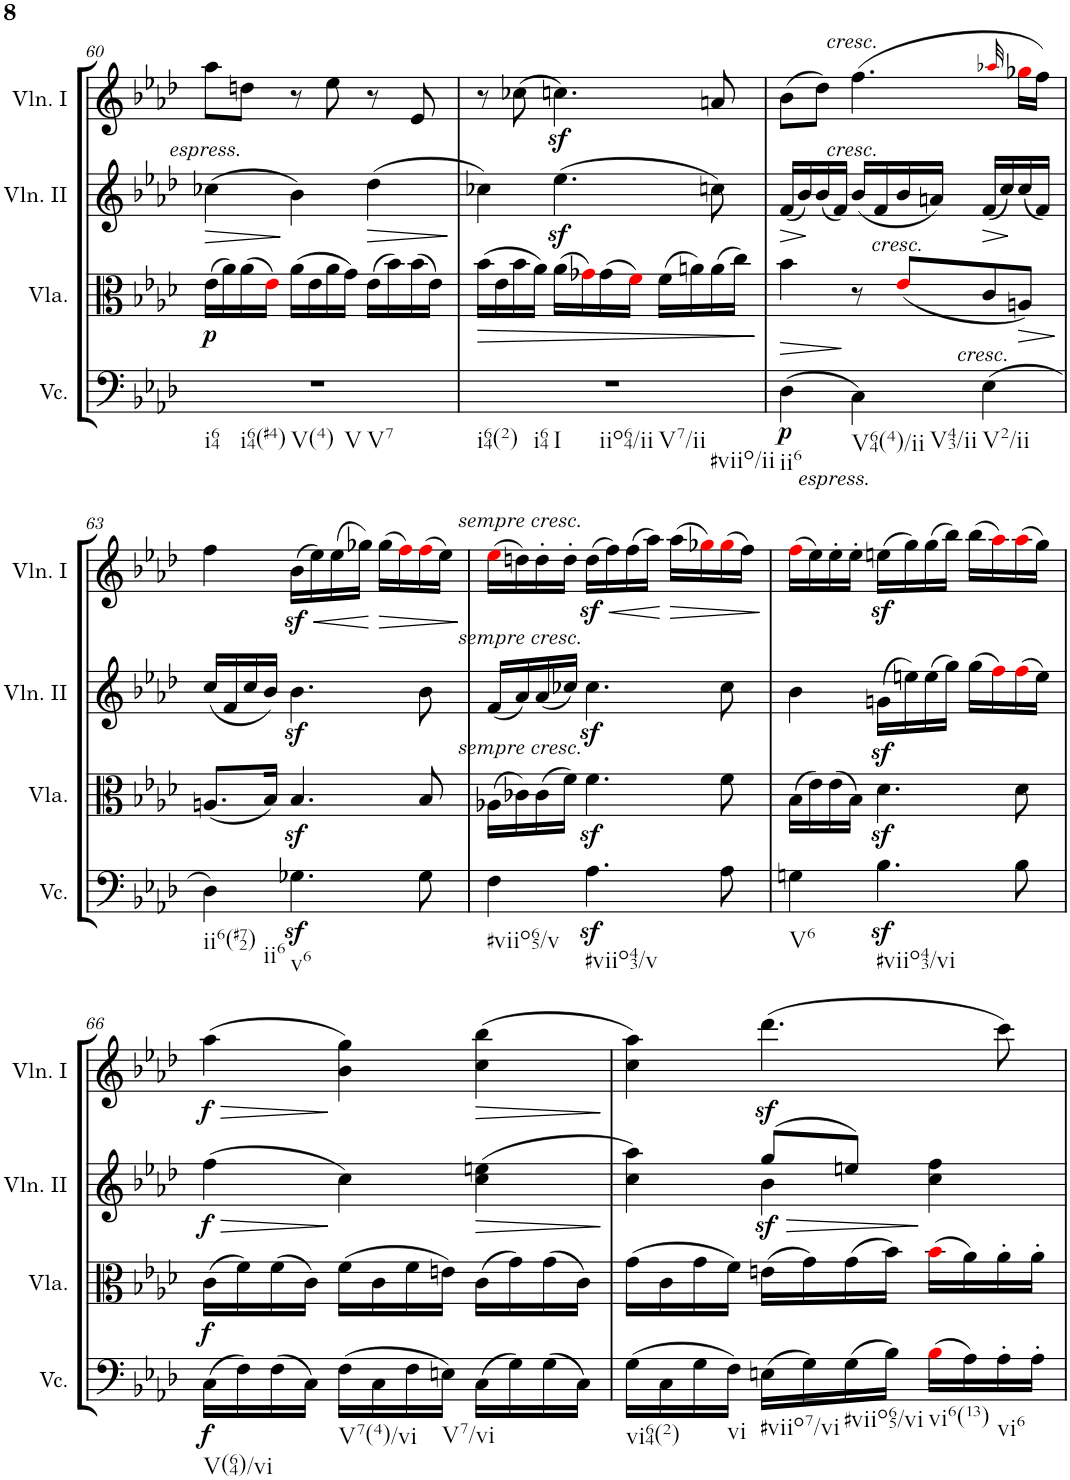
**kern	**dynam	**kern	**dynam	**kern	**dynam	**kern	**dynam
*part4	*part4	*part3	*part3	*part2	*part2	*part1	*part1
*staff4	*staff4	*staff3	*staff3	*staff2	*staff2	*staff1	*staff1
*I"Violoncello	*	*I"Viola	*	*I"Violino II	*	*I"Violino I	*
*I'Vc.	*	*I'Vla.	*	*I'Vln. II	*	*I'Vln. I	*
!!LO:PB:g=z
*clefF4	*	*clefC3	*	*clefG2	*	*clefG2	*
*k[b-e-a-d-]	*	*k[b-e-a-d-]	*	*k[b-e-a-d-]	*	*k[b-e-a-d-]	*
*M3/4	*	*M3/4	*	*M3/4	*	*M3/4	*
=60	=60	=60	=60	=60	=60	=60	=60
!	!	!	!	!LO:TX:a:i:t=espress.	!	!	!
!LO:TX:b:t=i64	!	!	!	!	!	!	!
!LO:TX:b:t=i64(#4)	!	!	!	!	!	!	!
!LO:TX:b:t=V(4)	!	!	!	!	!	!	!
!LO:TX:b:t=V	!	!	!	!	!	!	!
!LO:TX:b:t=V7	!	!	!	!	!	!	!
!	!	!	!LO:DY:b	!	!LO:HP:b	!	!
2.r	.	(16e-\LL	p	(4cc-X\	>	8aa-\L	.
.	.	16a-\)	.	.	.	.	.
.	.	(16a-\	.	.	.	8ddn\J	.
.	.	16e-i\JJ)	.	.	.	.	.
.	.	(16a-\LL	.	4b-\)	]	8r	.
.	.	16e-\	.	.	.	.	.
.	.	16a-\	.	.	.	8ee-\	.
.	.	16g\JJ)	.	.	.	.	.
!	!	!	!	!	!LO:HP:b	!	!
.	.	(16e-\LL	.	(4dd-\	>	8r	.
.	.	16b-\)	.	.	.	.	.
.	.	(16b-\	.	.	.	8e-/	.
.	.	16e-\JJ)	.	.	.	.	.
.	.	.	.	.	]	.	.
=61	=61	=61	=61	=61	=61	=61	=61
!LO:TX:b:t=i64(2)	!	!	!	!	!	!	!
!LO:TX:b:t=i64	!	!	!	!	!	!	!
!LO:TX:b:t=I	!	!	!	!	!	!	!
!LO:TX:b:t=iio64/ii	!	!	!	!	!	!	!
!LO:TX:b:t=V7/ii	!	!	!	!	!	!	!
!LO:TX:b:t=#viio/ii	!	!	!	!	!	!	!
!	!	!	!LO:HP:b	!	!	!	!
2.r	.	(16b-\LL	>	4cc-X\)	.	8r	.
.	.	16e-\	.	.	.	.	.
.	.	16b-\	.	.	.	(8cc-X\	.
.	.	16a-\JJ)	.	.	.	.	.
.	.	(16a-\LL	.	(4.ee-z<\	.	4.ccnz<\)	.
.	.	16g-Xi\)	.	.	.	.	.
.	.	(16g-\	.	.	.	.	.
.	.	16fi\JJ)	.	.	.	.	.
.	.	(16f\LL	.	.	.	.	.
.	.	16an\)	.	.	.	.	.
.	.	(16a\	.	8ccn\)	.	8an/	.
.	.	16cc\JJ)	.	.	.	.	.
.	.	.	]	.	.	.	.
=62	=62	=62	=62	=62	=62	=62	=62
!LO:TX:b:i:t=espress.	!	!	!	!	!	!	!
!LO:TX:b:t=ii6	!	!	!	!	!	!	!
!	!LO:HP:b	!	!	!	!LO:HP:b	!	!
!	!LO:DY:n=1:b	!	!	!	!	!	!
(4D-\	> p	4b-\	.	(16f/LL	>	(8b-\L	.
.	.	.	.	16b-/)	.	.	.
.	.	.	.	(16b-/	]	8dd-\J)	.
.	.	.	.	16f/JJ)	.	.	.
!	!	!	!	!	!	!LO:TX:a:i:t=cresc.	!
!	!	!	!	!LO:TX:a:i:t=cresc.	!	!	!
!LO:TX:b:t=V64(4)/ii	!	!	!	!	!	!	!
!LO:TX:b:t=V43/ii	!	!	!	!	!	!	!
4C\)	]	8r	.	(16b-/LL	.	(4.ff\	.
.	.	.	.	16f/	.	.	.
!	!	!LO:TX:a:i:t=cresc.	!	!	!	!	!
.	.	(8e-i/L	.	16b-/	.	.	.
.	.	.	.	16an/JJ)	.	.	.
!LO:TX:a:i:t=cresc.	!	!	!	!	!	!	!
!LO:TX:b:t=V2/ii	!	!	!	!	!	!	!
!	!	!	!	!	!LO:HP:b	!	!
(4E-\	.	8c/	.	(16f/LL	>	.	.
.	.	.	.	16cc/)	.	.	.
.	.	.	.	.	.	32qaa-Xi/	.
!	!	!	!LO:HP:b	!	!	!	!
.	.	8An/J)	>	(16cc/	]	16gg-Xi\LL	.
.	.	.	.	16f/JJ)	.	16ff\JJ)	.
.	.	.	]	.	.	.	.
!!LO:LB:g=z
=63	=63	=63	=63	=63	=63	=63	=63
!LO:TX:b:t=ii6(#72)	!	!	!	!	!	!	!
!LO:TX:b:t=ii6	!	!	!	!	!	!	!
4D-\)	.	(8.An/L	.	(16cc/LL	.	4ff\	.
.	.	.	.	16f/	.	.	.
.	.	.	.	16cc/	.	.	.
.	.	16B-/Jk)	.	16b-/JJ)	.	.	.
!LO:TX:b:t=v6	!	!	!	!	!	!	!
!	!	!	!	!	!	!	!LO:HP:b
4.G-Xz<\	.	4.B-z</	.	4.b-z<\	.	(16b-z<\LL	<
.	.	.	.	.	.	16ee-\)	.
.	.	.	.	.	.	(16ee-\	.
.	.	.	.	.	.	16gg-X\JJ)	.
!	!	!	!	!	!	!	!LO:HP:n=1:b
.	.	.	.	.	.	(16gg-\LL	[ >
.	.	.	.	.	.	16ffi\)	.
8G-\	.	8B-/	.	8b-\	.	(16ffi\	.
.	.	.	.	.	.	16ee-\JJ)	.
.	.	.	.	.	.	.	]
=64	=64	=64	=64	=64	=64	=64	=64
!	!	!	!	!	!	!LO:TX:a:i:t=sempre cresc.	!
!	!	!	!	!LO:TX:a:i:t=sempre cresc.	!	!	!
!	!	!LO:TX:a:i:t=sempre cresc.	!	!	!	!	!
!LO:TX:b:t=#viio65/v	!	!	!	!	!	!	!
4F\	.	(16A-X\LL	.	(16f/LL	.	(16ee-i\LL	.
.	.	16c-X\)	.	16a-/)	.	16ddn\)	.
.	.	(16c-\	.	(16a-/	.	16dd'\	.
.	.	16f\JJ)	.	16cc-X/JJ)	.	16dd'\JJ	.
!LO:TX:b:t=#viio43/v	!	!	!	!	!	!	!
!	!	!	!	!	!	!	!LO:HP:b
4.A-z<\	.	4.fz<\	.	4.cc-z<\	.	(16ddz<\LL	<
.	.	.	.	.	.	16ff\)	.
.	.	.	.	.	.	(16ff\	.
.	.	.	.	.	.	16aa-\JJ)	.
!	!	!	!	!	!	!	!LO:HP:n=1:b
.	.	.	.	.	.	(16aa-\LL	[ >
.	.	.	.	.	.	16gg-Xi\)	.
8A-\	.	8f\	.	8cc-\	.	(16gg-i\	.
.	.	.	.	.	.	16ff\JJ)	.
.	.	.	.	.	.	.	]
=65	=65	=65	=65	=65	=65	=65	=65
!LO:TX:b:t=V6	!	!	!	!	!	!	!
4Gn\	.	(16B-\LL	.	4b-\	.	(16ffi\LL	.
.	.	16e-\)	.	.	.	16ee-\)	.
.	.	(16e-\	.	.	.	16ee-'\	.
.	.	16B-\JJ)	.	.	.	16ee-'\JJ	.
!LO:TX:b:t=#viio43/vi	!	!	!	!	!	!	!
4.B-z<\	.	4.d-z<\	.	(16gnz<\LL	.	(16eenz<\LL	.
.	.	.	.	16een\)	.	16gg\)	.
.	.	.	.	(16ee\	.	(16gg\	.
.	.	.	.	16gg\JJ)	.	16bb-\JJ)	.
.	.	.	.	(16gg\LL	.	(16bb-\LL	.
.	.	.	.	16ffi\)	.	16aa-i\)	.
8B-\	.	8d-\	.	(16ffi\	.	(16aa-i\	.
.	.	.	.	16ee\JJ)	.	16gg\JJ)	.
!!LO:LB:g=z
=66	=66	=66	=66	=66	=66	=66	=66
!LO:TX:b:t=V(64)/vi	!	!	!	!	!	!	!
!	!LO:DY:b	!	!LO:DY:b	!	!LO:HP:b	!	!LO:HP:b
!	!	!	!	!	!LO:DY:n=1:b	!	!LO:DY:n=1:b
(16C\LL	f	(16c\LL	f	(4ff\	> f	(4aa-\	> f
16F\)	.	16f\)	.	.	.	.	.
(16F\	.	(16f\	.	.	.	.	.
16C\JJ)	.	16c\JJ)	.	.	.	.	.
!LO:TX:b:t=V7(4)/vi	!	!	!	!	!	!	!
(16F\LL	.	(16f\LL	.	4cc\)	]	4b-\ 4gg\)	]
16C\	.	16c\	.	.	.	.	.
16F\	.	16f\	.	.	.	.	.
!LO:TX:b:t=V7/vi	!	!	!	!	!	!	!
16En\JJ)	.	16en\JJ)	.	.	.	.	.
!	!	!	!	!	!LO:HP:b	!	!LO:HP:b
(16C\LL	.	(16c\LL	.	(4cc\ 4een\	>	(4cc\ 4bb-\	>
16G\)	.	16g\)	.	.	.	.	.
(16G\	.	(16g\	.	.	.	.	.
16C\JJ)	.	16c\JJ)	.	.	.	.	.
.	.	.	.	.	]	.	]
=67	=67	=67	=67	=67	=67	=67	=67
*	*	*	*	*^	*	*	*
!LO:TX:b:t=vi64(2)	!	!	!	!	!	!	!	!
(16G\LL	.	(16g\LL	.	4cc\ 4aa-\)	4ryy	.	4cc\ 4aa-\)	.
16C\	.	16c\	.	.	.	.	.	.
16G\	.	16g\	.	.	.	.	.	.
!LO:TX:b:t=vi	!	!	!	!	!	!	!	!
16F\JJ)	.	16f\JJ)	.	.	.	.	.	.
!LO:TX:b:t=#viio7/vi	!	!	!	!	!	!	!	!
!	!	!	!	!	!	!LO:HP:b	!	!
!	!	!	!	!	!	!LO:DY:n=1:b	!	!
(16En\LL	.	(16en\LL	.	(8gg/L	4b-\	> sf	(4.ddd-z<\	.
16G\)	.	16g\)	.	.	.	.	.	.
!LO:TX:b:t=#viio65/vi	!	!	!	!	!	!	!	!
(16G\	.	(16g\	.	8een/J)	.	.	.	.
16B-\JJ)	.	16b-\JJ)	.	.	.	.	.	.
!LO:TX:b:t=vi6(13)	!	!	!	!	!	!	!	!
(16B-i\LL	.	(16b-i\LL	.	4cc\ 4ff\	4ryy	]	.	.
16A-\)	.	16a-\)	.	.	.	.	.	.
!LO:TX:b:t=vi6	!	!	!	!	!	!	!	!
16A-'\	.	16a-'\	.	.	.	.	8ccc\)	.
16A-'\JJ	.	16a-'\JJ	.	.	.	.	.	.
*	*	*	*	*v	*v	*	*	*
=	=	=	=	=	=	=	=
*-	*-	*-	*-	*-	*-	*-	*-
